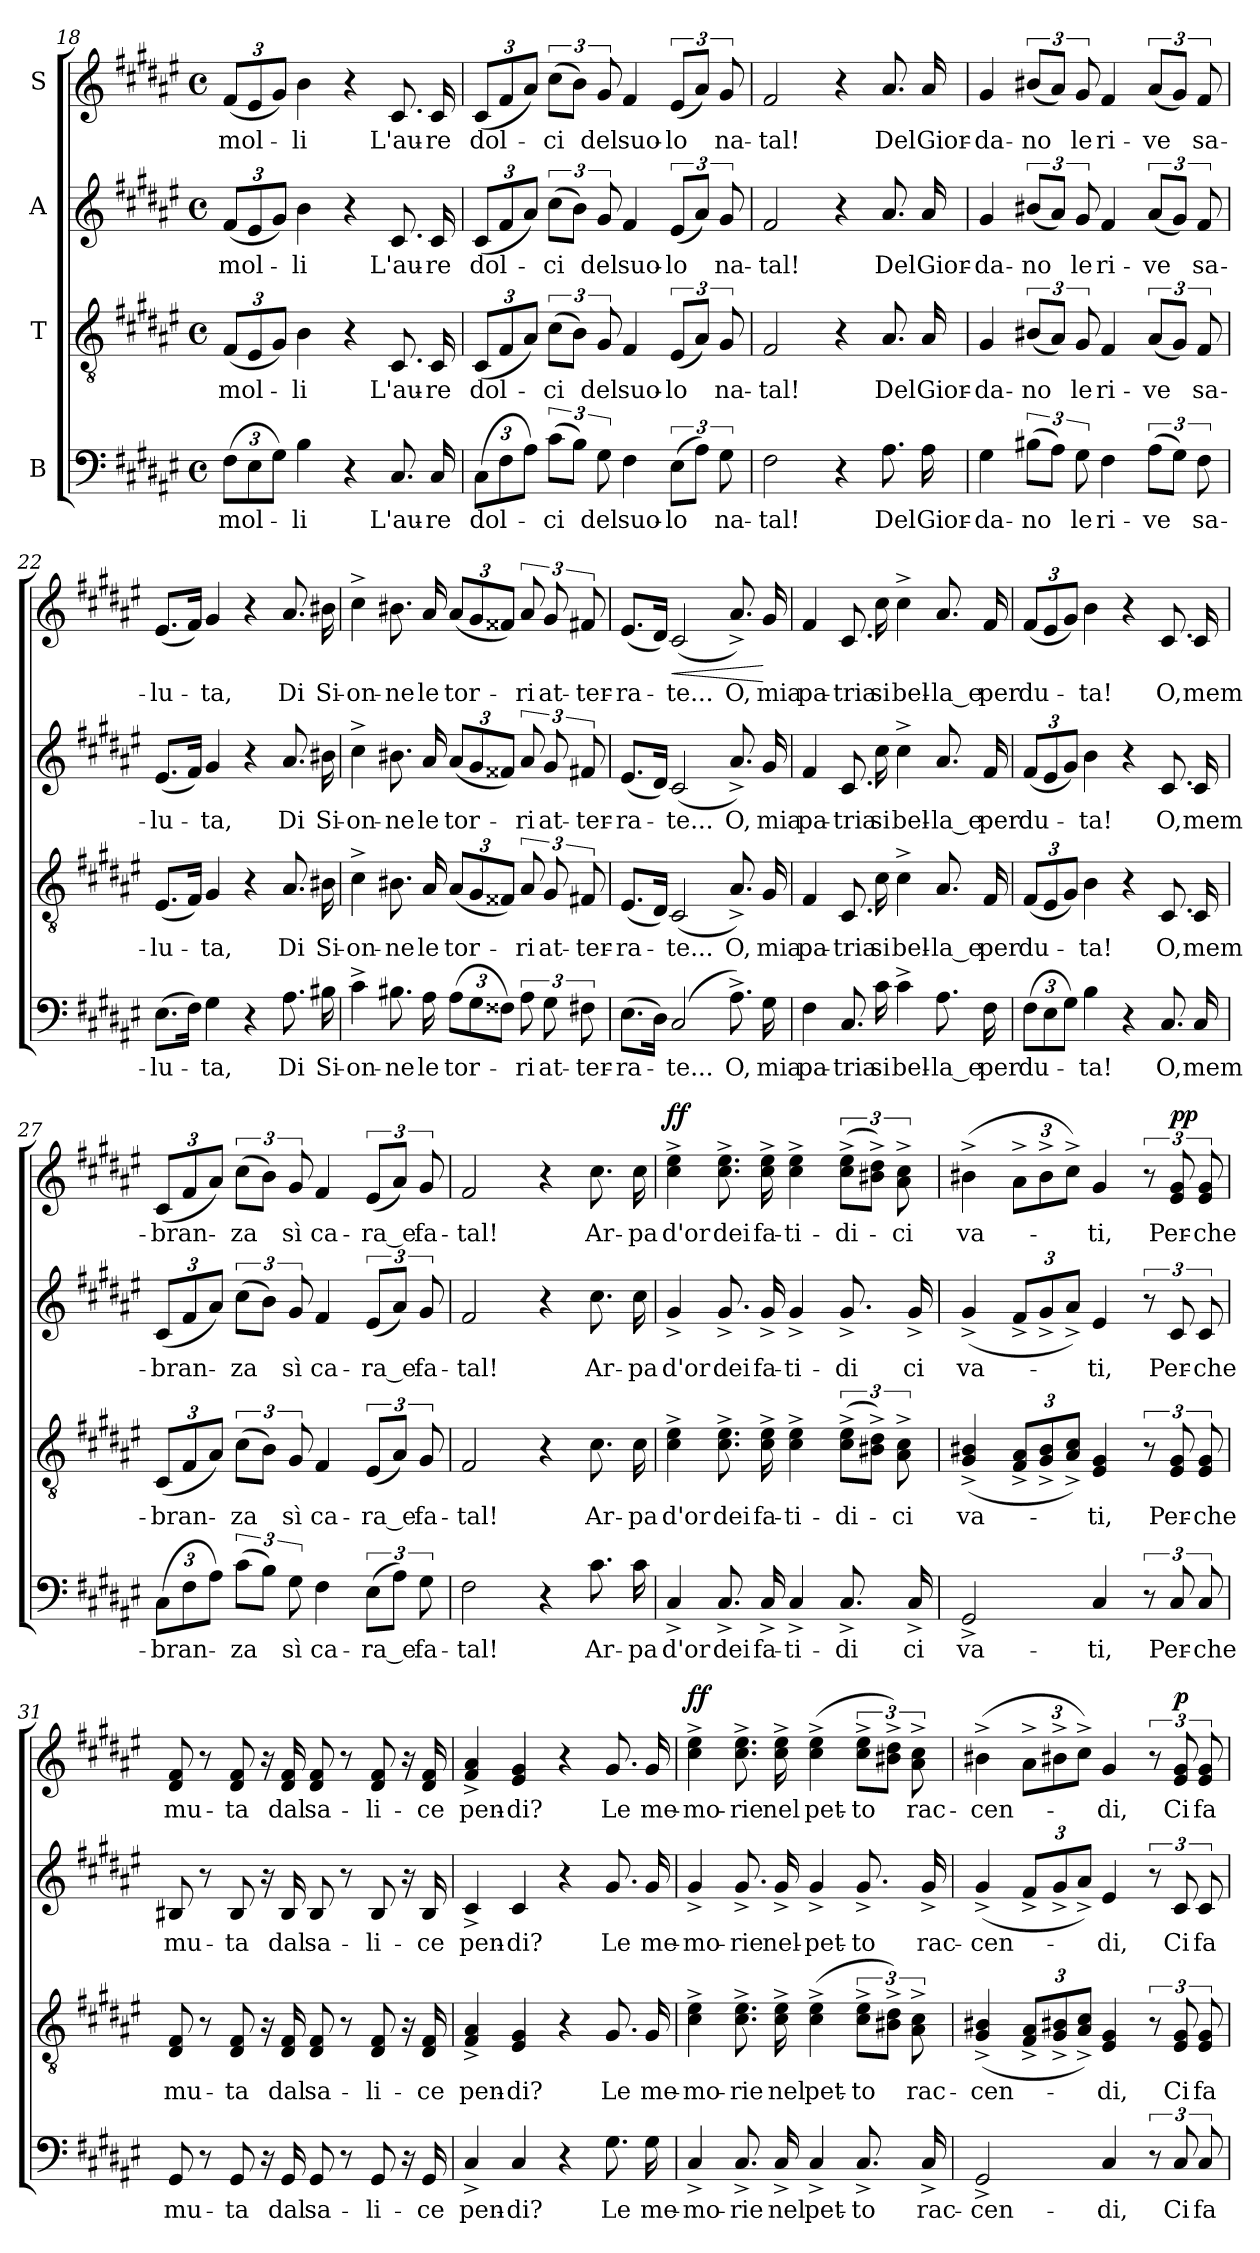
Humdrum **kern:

**kern	**text	**kern	**text	**kern	**text	**kern	**text	**dynam
*part4	*part4	*part3	*part3	*part2	*part2	*part1	*part1	*part1
*staff4	*staff4	*staff3	*staff3	*staff2	*staff2	*staff1	*staff1	*staff1
*I"B	*	*I"T	*	*I"A	*	*I"S	*	*
*clefF4	*	*clefGv2	*	*clefG2	*	*clefG2	*	*
*k[f#c#g#d#a#e#]	*	*k[f#c#g#d#a#e#]	*	*k[f#c#g#d#a#e#]	*	*k[f#c#g#d#a#e#]	*	*
*M4/4	*	*M4/4	*	*M4/4	*	*M4/4	*	*
*met(c)	*	*met(c)	*	*met(c)	*	*met(c)	*	*
*Xbrackettup	*	*	*	*	*	*	*	*
=18	=18	=18	=18	=18	=18	=18	=18	=18
!	!LO:LY:b	!	!	!	!	!	!	!
*	*	*Xbrackettup	*	*	*	*	*	*
!	!	!	!LO:LY:b	!	!	!	!	!
*	*	*	*	*Xbrackettup	*	*	*	*
!	!	!	!	!	!LO:LY:b	!	!	!
*	*	*	*	*	*	*Xbrackettup	*	*
!	!	!	!	!	!	!	!LO:LY:b	!
(>12F#\L	mol-	(<12F#/L	mol-	(<12f#/L	mol-	(<12f#/L	mol-	.
12E#\	.	12E#/	.	12e#/	.	12e#/	.	.
12G#\J)	.	12G#/J)	.	12g#/J)	.	12g#/J)	.	.
!	!LO:LY:b	!	!LO:LY:b	!	!LO:LY:b	!	!LO:LY:b	!
4B\	-li	4B\	-li	4b\	-li	4b\	-li	.
4r	.	4r	.	4r	.	4r	.	.
!	!LO:LY:b	!	!LO:LY:b	!	!LO:LY:b	!	!LO:LY:b	!
8.C#/	L'au-	8.C#/	L'au-	8.c#/	L'au-	8.c#/	L'au-	.
!	!LO:LY:b	!	!LO:LY:b	!	!LO:LY:b	!	!LO:LY:b	!
16C#/	-re	16C#/	-re	16c#/	-re	16c#/	-re	.
=19	=19	=19	=19	=19	=19	=19	=19	=19
!	!LO:LY:b	!	!LO:LY:b	!	!LO:LY:b	!	!LO:LY:b	!
(>12C#\L	dol-	(<12C#/L	dol-	(<12c#/L	dol-	(<12c#/L	dol-	.
12F#\	.	12F#/	.	12f#/	.	12f#/	.	.
12A#\J)	.	12A#/J)	.	12a#/J)	.	12a#/J)	.	.
*brackettup	*	*	*	*	*	*	*	*
!	!LO:LY:b	!	!	!	!	!	!	!
*	*	*brackettup	*	*	*	*	*	*
!	!	!	!LO:LY:b	!	!	!	!	!
*	*	*	*	*brackettup	*	*	*	*
!	!	!	!	!	!LO:LY:b	!	!	!
*	*	*	*	*	*	*brackettup	*	*
!	!	!	!	!	!	!	!LO:LY:b	!
(>12c#\L	-ci	(>12c#\L	-ci	(>12cc#\L	-ci	(>12cc#\L	-ci	.
12B\J)	.	12B\J)	.	12b\J)	.	12b\J)	.	.
!	!LO:LY:b	!	!LO:LY:b	!	!LO:LY:b	!	!LO:LY:b	!
12G#\	del	12G#/	del	12g#/	del	12g#/	del	.
!	!LO:LY:b	!	!LO:LY:b	!	!LO:LY:b	!	!LO:LY:b	!
4F#\	suo-	4F#/	suo-	4f#/	suo-	4f#/	suo-	.
!	!LO:LY:b	!	!LO:LY:b	!	!LO:LY:b	!	!LO:LY:b	!
(>12E#\L	-lo	(<12E#/L	-lo	(<12e#/L	-lo	(<12e#/L	-lo	.
12A#\J)	.	12A#/J)	.	12a#/J)	.	12a#/J)	.	.
!	!LO:LY:b	!	!LO:LY:b	!	!LO:LY:b	!	!LO:LY:b	!
12G#\	na-	12G#/	na-	12g#/	na-	12g#/	na-	.
!!LO:PB:g=z
=20	=20	=20	=20	=20	=20	=20	=20	=20
!	!LO:LY:b	!	!LO:LY:b	!	!LO:LY:b	!	!LO:LY:b	!
2F#\	-tal!	2F#/	-tal!	2f#/	-tal!	2f#/	-tal!	.
4r	.	4r	.	4r	.	4r	.	.
!	!LO:LY:b	!	!LO:LY:b	!	!LO:LY:b	!	!LO:LY:b	!
8.A#\	Del	8.A#/	Del	8.a#/	Del	8.a#/	Del	.
!	!LO:LY:b	!	!LO:LY:b	!	!LO:LY:b	!	!LO:LY:b	!
16A#\	Gior-	16A#/	Gior-	16a#/	Gior-	16a#/	Gior-	.
=21	=21	=21	=21	=21	=21	=21	=21	=21
!	!LO:LY:b	!	!LO:LY:b	!	!LO:LY:b	!	!LO:LY:b	!
4G#\	-da-	4G#/	-da-	4g#/	-da-	4g#/	-da-	.
!	!LO:LY:b	!	!LO:LY:b	!	!LO:LY:b	!	!LO:LY:b	!
(>12B#X\L	-no	(<12B#X/L	-no	(<12b#X/L	-no	(<12b#X/L	-no	.
12A#\J)	.	12A#/J)	.	12a#/J)	.	12a#/J)	.	.
!	!LO:LY:b	!	!LO:LY:b	!	!LO:LY:b	!	!LO:LY:b	!
12G#\	le	12G#/	le	12g#/	le	12g#/	le	.
!	!LO:LY:b	!	!LO:LY:b	!	!LO:LY:b	!	!LO:LY:b	!
4F#\	ri-	4F#/	ri-	4f#/	ri-	4f#/	ri-	.
!	!LO:LY:b	!	!LO:LY:b	!	!LO:LY:b	!	!LO:LY:b	!
(>12A#\L	-ve	(<12A#/L	-ve	(<12a#/L	-ve	(<12a#/L	-ve	.
12G#\J)	.	12G#/J)	.	12g#/J)	.	12g#/J)	.	.
!	!LO:LY:b	!	!LO:LY:b	!	!LO:LY:b	!	!LO:LY:b	!
12F#\	sa-	12F#/	sa-	12f#/	sa-	12f#/	sa-	.
=22	=22	=22	=22	=22	=22	=22	=22	=22
!	!LO:LY:b	!	!LO:LY:b	!	!LO:LY:b	!	!LO:LY:b	!
(>8.E#\L	-lu-	(<8.E#/L	-lu-	(<8.e#/L	-lu-	(<8.e#/L	-lu-	.
16F#\Jk)	.	16F#/Jk)	.	16f#/Jk)	.	16f#/Jk)	.	.
!	!LO:LY:b	!	!LO:LY:b	!	!LO:LY:b	!	!LO:LY:b	!
4G#\	-ta,	4G#/	-ta,	4g#/	-ta,	4g#/	-ta,	.
4r	.	4r	.	4r	.	4r	.	.
!	!LO:LY:b	!	!LO:LY:b	!	!LO:LY:b	!	!LO:LY:b	!
8.A#\	Di	8.A#/	Di	8.a#/	Di	8.a#/	Di	.
!	!LO:LY:b	!	!LO:LY:b	!	!LO:LY:b	!	!LO:LY:b	!
16B#X\	Si-	16B#X\	Si-	16b#X\	Si-	16b#X\	Si-	.
=23	=23	=23	=23	=23	=23	=23	=23	=23
!	!LO:LY:b	!	!LO:LY:b	!	!LO:LY:b	!	!LO:LY:b	!
4c#^\	-on-	4c#^\	-on-	4cc#^\	-on-	4cc#^\	-on-	.
!	!LO:LY:b	!	!LO:LY:b	!	!LO:LY:b	!	!LO:LY:b	!
8.B#X\	-ne	8.B#X\	-ne	8.b#X\	-ne	8.b#X\	-ne	.
!	!LO:LY:b	!	!LO:LY:b	!	!LO:LY:b	!	!LO:LY:b	!
16A#\	le	16A#/	le	16a#/	le	16a#/	le	.
*Xbrackettup	*	*	*	*	*	*	*	*
!	!LO:LY:b	!	!	!	!	!	!	!
*	*	*Xbrackettup	*	*	*	*	*	*
!	!	!	!LO:LY:b	!	!	!	!	!
*	*	*	*	*Xbrackettup	*	*	*	*
!	!	!	!	!	!LO:LY:b	!	!	!
*	*	*	*	*	*	*Xbrackettup	*	*
!	!	!	!	!	!	!	!LO:LY:b	!
(>12A#\L	tor-	(<12A#/L	tor-	(<12a#/L	tor-	(<12a#/L	tor-	.
12G#\	.	12G#/	.	12g#/	.	12g#/	.	.
12F##X\J)	.	12F##X/J)	.	12f##X/J)	.	12f##X/J)	.	.
*brackettup	*	*	*	*	*	*	*	*
!	!LO:LY:b	!	!	!	!	!	!	!
*	*	*brackettup	*	*	*	*	*	*
!	!	!	!LO:LY:b	!	!	!	!	!
*	*	*	*	*brackettup	*	*	*	*
!	!	!	!	!	!LO:LY:b	!	!	!
*	*	*	*	*	*	*brackettup	*	*
!	!	!	!	!	!	!	!LO:LY:b	!
12A#\	-ri	12A#/	-ri	12a#/	-ri	12a#/	-ri	.
!	!LO:LY:b	!	!LO:LY:b	!	!LO:LY:b	!	!LO:LY:b	!
12G#\	at-	12G#/	at-	12g#/	at-	12g#/	at-	.
!	!LO:LY:b	!	!LO:LY:b	!	!LO:LY:b	!	!LO:LY:b	!
12F#X\	-ter-	12F#X/	-ter-	12f#X/	-ter-	12f#X/	-ter-	.
!!LO:LB:g=z
=24	=24	=24	=24	=24	=24	=24	=24	=24
!	!LO:LY:b	!	!LO:LY:b	!	!LO:LY:b	!	!LO:LY:b	!
(>8.E#\L	-ra-	(<8.E#/L	-ra-	(<8.e#/L	-ra-	(<8.e#/L	-ra-	.
16D#\Jk)	.	16D#/Jk)	.	16d#/Jk)	.	16d#/Jk)	.	.
!	!LO:LY:b	!	!LO:LY:b	!	!LO:LY:b	!	!LO:LY:b	!LO:HP:b
(>2C#/	-te...	(<2C#/	-te...	(<2c#/	-te...	(<2c#/	-te...	<
!	!LO:LY:b	!	!LO:LY:b	!	!LO:LY:b	!	!LO:LY:b	!
8.A#^\)	O,	8.A#^/)	O,	8.a#^/)	O,	8.a#^/)	O,	.
!	!LO:LY:b	!	!LO:LY:b	!	!LO:LY:b	!	!LO:LY:b	!
16G#\	mia	16G#/	mia	16g#/	mia	16g#/	mia	[
=25	=25	=25	=25	=25	=25	=25	=25	=25
!	!LO:LY:b	!	!LO:LY:b	!	!LO:LY:b	!	!LO:LY:b	!
4F#\	pa-	4F#/	pa-	4f#/	pa-	4f#/	pa-	.
!	!LO:LY:b	!	!LO:LY:b	!	!LO:LY:b	!	!LO:LY:b	!
8.C#/	-tria	8.C#/	-tria	8.c#/	-tria	8.c#/	-tria	.
!	!LO:LY:b	!	!LO:LY:b	!	!LO:LY:b	!	!LO:LY:b	!
16c#\	si	16c#\	si	16cc#\	si	16cc#\	si	.
!	!LO:LY:b	!	!LO:LY:b	!	!LO:LY:b	!	!LO:LY:b	!
4c#^\	bel-	4c#^\	bel-	4cc#^\	bel-	4cc#^\	bel-	.
!	!LO:LY:b	!	!LO:LY:b	!	!LO:LY:b	!	!LO:LY:b	!
8.A#\	-la_e	8.A#/	-la_e	8.a#/	-la_e	8.a#/	-la_e	.
!	!LO:LY:b	!	!LO:LY:b	!	!LO:LY:b	!	!LO:LY:b	!
16F#\	per	16F#/	per	16f#/	per	16f#/	per	.
=26	=26	=26	=26	=26	=26	=26	=26	=26
*Xbrackettup	*	*	*	*	*	*	*	*
!	!LO:LY:b	!	!	!	!	!	!	!
*	*	*Xbrackettup	*	*	*	*	*	*
!	!	!	!LO:LY:b	!	!	!	!	!
*	*	*	*	*Xbrackettup	*	*	*	*
!	!	!	!	!	!LO:LY:b	!	!	!
*	*	*	*	*	*	*Xbrackettup	*	*
!	!	!	!	!	!	!	!LO:LY:b	!
(>12F#\L	du-	(<12F#/L	du-	(<12f#/L	du-	(<12f#/L	du-	.
12E#\	.	12E#/	.	12e#/	.	12e#/	.	.
12G#\J)	.	12G#/J)	.	12g#/J)	.	12g#/J)	.	.
!	!LO:LY:b	!	!LO:LY:b	!	!LO:LY:b	!	!LO:LY:b	!
4B\	-ta!	4B\	-ta!	4b\	-ta!	4b\	-ta!	.
4r	.	4r	.	4r	.	4r	.	.
!	!LO:LY:b	!	!LO:LY:b	!	!LO:LY:b	!	!LO:LY:b	!
8.C#/	O,	8.C#/	O,	8.c#/	O,	8.c#/	O,	.
!	!LO:LY:b	!	!LO:LY:b	!	!LO:LY:b	!	!LO:LY:b	!
16C#/	mem-	16C#/	mem-	16c#/	mem-	16c#/	mem-	.
!!LO:PB:g=z
=27	=27	=27	=27	=27	=27	=27	=27	=27
!	!LO:LY:b	!	!LO:LY:b	!	!LO:LY:b	!	!LO:LY:b	!
(>12C#\L	-bran-	(<12C#/L	-bran-	(<12c#/L	-bran-	(<12c#/L	-bran-	.
12F#\	.	12F#/	.	12f#/	.	12f#/	.	.
12A#\J)	.	12A#/J)	.	12a#/J)	.	12a#/J)	.	.
*brackettup	*	*	*	*	*	*	*	*
!	!LO:LY:b	!	!	!	!	!	!	!
*	*	*brackettup	*	*	*	*	*	*
!	!	!	!LO:LY:b	!	!	!	!	!
*	*	*	*	*brackettup	*	*	*	*
!	!	!	!	!	!LO:LY:b	!	!	!
*	*	*	*	*	*	*brackettup	*	*
!	!	!	!	!	!	!	!LO:LY:b	!
(>12c#\L	-za	(>12c#\L	-za	(>12cc#\L	-za	(>12cc#\L	-za	.
12B\J)	.	12B\J)	.	12b\J)	.	12b\J)	.	.
!	!LO:LY:b	!	!LO:LY:b	!	!LO:LY:b	!	!LO:LY:b	!
12G#\	sì	12G#/	sì	12g#/	sì	12g#/	sì	.
!	!LO:LY:b	!	!LO:LY:b	!	!LO:LY:b	!	!LO:LY:b	!
4F#\	ca-	4F#/	ca-	4f#/	ca-	4f#/	ca-	.
!	!LO:LY:b	!	!LO:LY:b	!	!LO:LY:b	!	!LO:LY:b	!
(>12E#\L	-ra_e	(<12E#/L	-ra_e	(<12e#/L	-ra_e	(<12e#/L	-ra_e	.
12A#\J)	.	12A#/J)	.	12a#/J)	.	12a#/J)	.	.
!	!LO:LY:b	!	!LO:LY:b	!	!LO:LY:b	!	!LO:LY:b	!
12G#\	fa-	12G#/	fa-	12g#/	fa-	12g#/	fa-	.
=28	=28	=28	=28	=28	=28	=28	=28	=28
!	!LO:LY:b	!	!LO:LY:b	!	!LO:LY:b	!	!LO:LY:b	!
2F#\	-tal!	2F#/	-tal!	2f#/	-tal!	2f#/	-tal!	.
4r	.	4r	.	4r	.	4r	.	.
!	!LO:LY:b	!	!LO:LY:b	!	!LO:LY:b	!	!LO:LY:b	!
8.c#\	Ar-	8.c#\	Ar-	8.cc#\	Ar-	8.cc#\	Ar-	.
!	!LO:LY:b	!	!LO:LY:b	!	!LO:LY:b	!	!LO:LY:b	!
16c#\	-pa	16c#\	-pa	16cc#\	-pa	16cc#\	-pa	.
=29	=29	=29	=29	=29	=29	=29	=29	=29
!	!LO:LY:b	!	!LO:LY:b	!	!LO:LY:b	!	!LO:LY:b	!LO:DY:a
4C#^/	d'or	4c#\^ 4e#\^	d'or	4g#^/	d'or	4cc#\^ 4ee#\^	d'or	ff
!	!LO:LY:b	!	!LO:LY:b	!	!LO:LY:b	!	!LO:LY:b	!
8.C#^/	dei	8.c#\^ 8.e#\^	dei	8.g#^/	dei	8.cc#\^ 8.ee#\^	dei	.
!	!LO:LY:b	!	!LO:LY:b	!	!LO:LY:b	!	!LO:LY:b	!
16C#^/	fa-	16c#\^ 16e#\^	fa-	16g#^/	fa-	16cc#\^ 16ee#\^	fa-	.
!	!LO:LY:b	!	!LO:LY:b	!	!LO:LY:b	!	!LO:LY:b	!
4C#^/	-ti-	4c#\^ 4e#\^	-ti-	4g#^/	-ti-	4cc#\^ 4ee#\^	-ti-	.
!	!LO:LY:b	!	!LO:LY:b	!	!LO:LY:b	!	!LO:LY:b	!
8.C#^/	-di	(>12c#\^ 12e#\^L	-di-	8.g#^/	-di	(>12cc#\^ 12ee#\^L	-di-	.
.	.	12B#X\^ 12d#\^J)	.	.	.	12b#X\^ 12dd#\^J)	.	.
!	!	!	!LO:LY:b	!	!	!	!LO:LY:b	!
.	.	12A#\^ 12c#\^	-ci	.	.	12a#\^ 12cc#\^	-ci	.
!	!LO:LY:b	!	!	!	!LO:LY:b	!	!	!
16C#^/	ci	.	.	16g#^/	ci	.	.	.
=30	=30	=30	=30	=30	=30	=30	=30	=30
!	!LO:LY:b	!	!LO:LY:b	!	!LO:LY:b	!	!LO:LY:b	!
2GG#^/	va-	(<4G#/^ 4B#X/^	va-	(<4g#^/	va-	(>4b#X^\	va-	.
*	*	*Xbrackettup	*	*Xbrackettup	*	*Xbrackettup	*	*
.	.	12F#/^ 12A#/^L	.	12f#^/L	.	12a#^\L	.	.
.	.	12G#/^ 12B#/^	.	12g#^/	.	12b#^\	.	.
.	.	12A#/^ 12c#/^J)	.	12a#^/J)	.	12cc#^\J)	.	.
!	!LO:LY:b	!	!LO:LY:b	!	!LO:LY:b	!	!LO:LY:b	!
4C#/	-ti,	4E#/ 4G#/	-ti,	4e#/	-ti,	4g#/	-ti,	.
*	*	*brackettup	*	*brackettup	*	*brackettup	*	*
12r	.	12r	.	12r	.	12r	.	.
!	!LO:LY:b	!	!LO:LY:b	!	!LO:LY:b	!	!LO:LY:b	!LO:DY:a
12C#/	Per-	12E#/ 12G#/	Per-	12c#/	Per-	12e#/ 12g#/	Per-	pp
!	!LO:LY:b	!	!LO:LY:b	!	!LO:LY:b	!	!LO:LY:b	!
12C#/	-che	12E#/ 12G#/	-che	12c#/	-che	12e#/ 12g#/	-che	.
!!LO:LB:g=z
=31	=31	=31	=31	=31	=31	=31	=31	=31
!	!LO:LY:b	!	!LO:LY:b	!	!LO:LY:b	!	!LO:LY:b	!
8GG#/	mu-	8D#/ 8F#/	mu-	8B#X/	mu-	8d#/ 8f#/	mu-	.
8r	.	8r	.	8r	.	8r	.	.
!	!LO:LY:b	!	!LO:LY:b	!	!LO:LY:b	!	!LO:LY:b	!
8GG#/	-ta	8D#/ 8F#/	-ta	8B#/	-ta	8d#/ 8f#/	-ta	.
16r	.	16r	.	16r	.	16r	.	.
!	!LO:LY:b	!	!LO:LY:b	!	!LO:LY:b	!	!LO:LY:b	!
16GG#/	dal	16D#/ 16F#/	dal	16B#/	dal	16d#/ 16f#/	dal	.
!	!LO:LY:b	!	!LO:LY:b	!	!LO:LY:b	!	!LO:LY:b	!
8GG#/	sa-	8D#/ 8F#/	sa-	8B#/	sa-	8d#/ 8f#/	sa-	.
8r	.	8r	.	8r	.	8r	.	.
!	!LO:LY:b	!	!LO:LY:b	!	!LO:LY:b	!	!LO:LY:b	!
8GG#/	-li-	8D#/ 8F#/	-li-	8B#/	-li-	8d#/ 8f#/	-li-	.
16r	.	16r	.	16r	.	16r	.	.
!	!LO:LY:b	!	!LO:LY:b	!	!LO:LY:b	!	!LO:LY:b	!
16GG#/	-ce	16D#/ 16F#/	-ce	16B#/	-ce	16d#/ 16f#/	-ce	.
=32	=32	=32	=32	=32	=32	=32	=32	=32
!	!LO:LY:b	!	!LO:LY:b	!	!LO:LY:b	!	!LO:LY:b	!
4C#^/	pen-	4F#/^ 4A#/^	pen-	4c#^/	pen-	4f#/^ 4a#/^	pen-	.
!	!LO:LY:b	!	!LO:LY:b	!	!LO:LY:b	!	!LO:LY:b	!
4C#/	-di?	4E#/ 4G#/	-di?	4c#/	-di?	4e#/ 4g#/	-di?	.
4r	.	4r	.	4r	.	4r	.	.
!	!LO:LY:b	!	!LO:LY:b	!	!LO:LY:b	!	!LO:LY:b	!
8.G#\	Le	8.G#/	Le	8.g#/	Le	8.g#/	Le	.
!	!LO:LY:b	!	!LO:LY:b	!	!LO:LY:b	!	!LO:LY:b	!
16G#\	me-	16G#/	me-	16g#/	me-	16g#/	me-	.
=33	=33	=33	=33	=33	=33	=33	=33	=33
!	!LO:LY:b	!	!LO:LY:b	!	!LO:LY:b	!	!LO:LY:b	!LO:DY:a
4C#^/	-mo-	4c#\^ 4e#\^	-mo-	4g#^/	-mo-	4cc#\^ 4ee#\^	-mo-	ff
!	!LO:LY:b	!	!LO:LY:b	!	!LO:LY:b	!	!LO:LY:b	!
8.C#^/	-rie	8.c#\^ 8.e#\^	-rie	8.g#^/	-rie	8.cc#\^ 8.ee#\^	-rie	.
!	!LO:LY:b	!	!LO:LY:b	!	!LO:LY:b	!	!LO:LY:b	!
16C#^/	nel	16c#\^ 16e#\^	nel	16g#^/	nel-	16cc#\^ 16ee#\^	nel	.
!	!LO:LY:b	!	!LO:LY:b	!	!LO:LY:b	!	!LO:LY:b	!
4C#^/	pet-	(>4c#\^ 4e#\^	pet-	4g#^/	pet-	(>4cc#\^ 4ee#\^	pet-	.
!	!LO:LY:b	!	!LO:LY:b	!	!LO:LY:b	!	!LO:LY:b	!
8.C#^/	-to	12c#\^ 12e#\^L	-to	8.g#^/	-to	12cc#\^ 12ee#\^L	-to	.
.	.	12B#X\^ 12d#\^J)	.	.	.	12b#X\^ 12dd#\^J)	.	.
!	!	!	!LO:LY:b	!	!	!	!LO:LY:b	!
.	.	12A#\^ 12c#\^	rac-	.	.	12a#\^ 12cc#\^	rac-	.
!	!LO:LY:b	!	!	!	!LO:LY:b	!	!	!
16C#^/	rac-	.	.	16g#^/	rac-	.	.	.
!!LO:PB:g=z
=34	=34	=34	=34	=34	=34	=34	=34	=34
!	!LO:LY:b	!	!LO:LY:b	!	!LO:LY:b	!	!LO:LY:b	!
2GG#^/	-cen-	(<4G#/^ 4B#X/^	-cen-	(<4g#^/	-cen-	(>4b#X^\	-cen-	.
*	*	*Xbrackettup	*	*Xbrackettup	*	*Xbrackettup	*	*
.	.	12F#/^ 12A#/^L	.	12f#^/L	.	12a#^\L	.	.
.	.	12G#/^ 12B#X/^	.	12g#^/	.	12b#X^\	.	.
.	.	12A#/^ 12c#/^J)	.	12a#^/J)	.	12cc#^\J)	.	.
!	!LO:LY:b	!	!LO:LY:b	!	!LO:LY:b	!	!LO:LY:b	!
4C#/	-di,	4E#/ 4G#/	-di,	4e#/	-di,	4g#/	-di,	.
*	*	*brackettup	*	*brackettup	*	*brackettup	*	*
12r	.	12r	.	12r	.	12r	.	.
!	!LO:LY:b	!	!LO:LY:b	!	!LO:LY:b	!	!LO:LY:b	!LO:DY:a
12C#/	Ci	12E#/ 12G#/	Ci	12c#/	Ci	12e#/ 12g#/	Ci	p
!	!LO:LY:b	!	!LO:LY:b	!	!LO:LY:b	!	!LO:LY:b	!
12C#/	fa-	12E#/ 12G#/	fa-	12c#/	fa-	12e#/ 12g#/	fa-	.
=	=	=	=	=	=	=	=	=
*-	*-	*-	*-	*-	*-	*-	*-	*-
